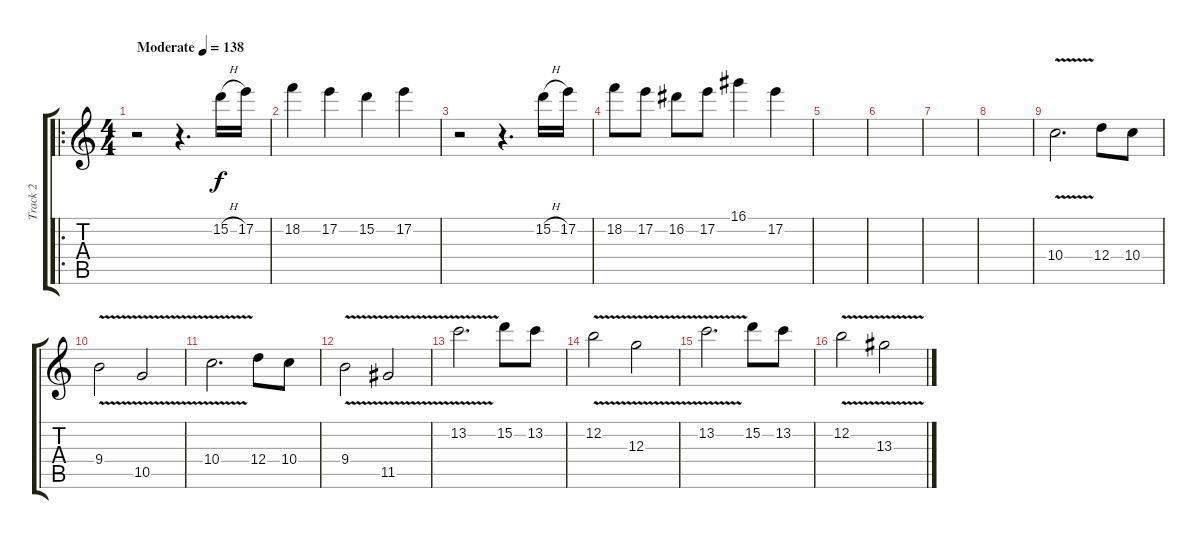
\track ("Track 2" "Track 2") {instrument distortionguitar}
\staff {score tabs}
\tuning (E4 B3 G3 D3 A2 E2) {hide}
\ro
\ts (4 4)
\tempo (138 "Moderate")
\clef g2
\ks c
r.2{dy f instrument distortionguitar} r.4{d} 15.2{h}.16 17.2.16 |
18.2.4 17.2.4 15.2.4 17.2.4 |
r.2 r.4{d} 15.2{h}.16 17.2.16 |
18.2.8 17.2.8 16.2.8 17.2.8 16.1.4 17.2.4 |
|
|
|
|
10.4{v}.2{d} 12.4.8 10.4.8 |
9.4{v}.2 10.5{v}.2 |
10.4{v}.2{d} 12.4.8 10.4.8 |
9.4{v}.2 11.5{v}.2 |
13.2{v}.2{d} 15.2.8 13.2.8 |
12.2{v}.2 12.3{v}.2 |
13.2{v}.2{d} 15.2.8 13.2.8 |
12.2{v}.2 13.3{v}.2
